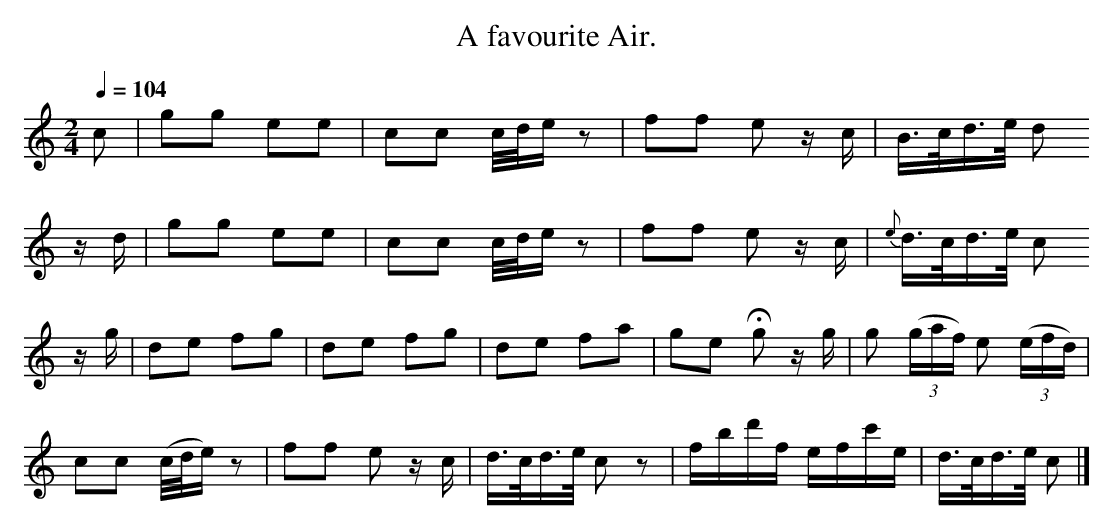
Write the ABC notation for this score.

X:1
T:A favourite Air.
M:2/4
L:1/16
Q:1/4=104
K:C
c2|g2g2   e2e2  |c2c2  c/d/e   z2|f2f2 e2 zc|   B>cd>e d2
zd|g2g2   e2e2  |c2c2  c/d/e   z2|f2f2 e2 zc|{e}d>cd>e c2
zg|d2e2   f2g2  |d2e2  f2g2|d2e2 f2a2|   g2e2 Hg2 \
zg|g2 (3(gaf) e2 (3(efd)|
                         c2c2 (c/d/e) z2 |f2f2 e2 zc|   d>cd>e c2 \
z2|fbd'f  efc'e |d>cd>e c2       |]
